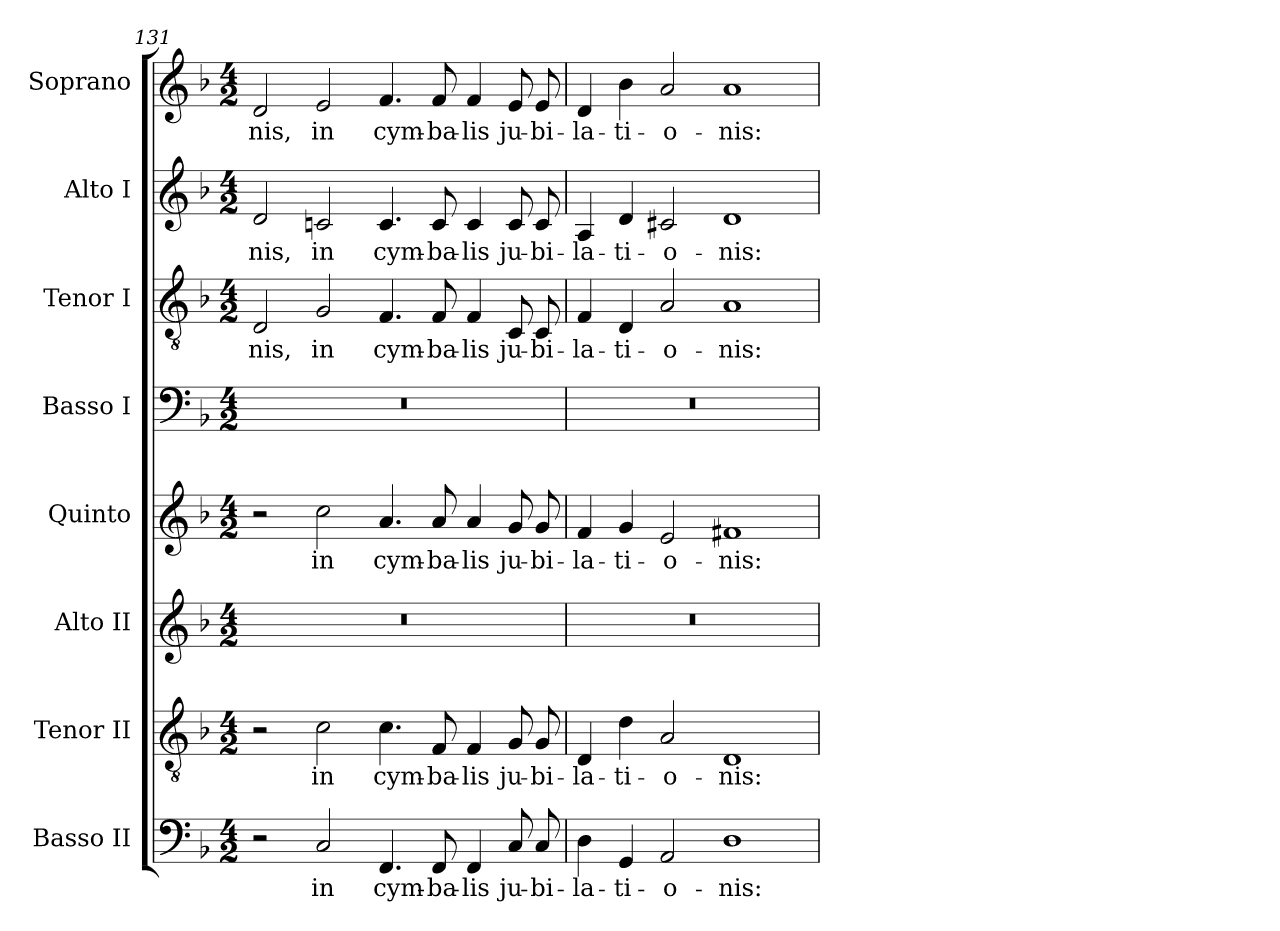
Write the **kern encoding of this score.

**kern	**text	**kern	**text	**kern	**kern	**text	**kern	**kern	**text	**kern	**text	**kern	**text
*part8	*part8	*part7	*part7	*part6	*part5	*part5	*part4	*part3	*part3	*part2	*part2	*part1	*part1
*staff8	*staff8	*staff7	*staff7	*staff6	*staff5	*staff5	*staff4	*staff3	*staff3	*staff2	*staff2	*staff1	*staff1
*I"Basso II	*	*I"Tenor II	*	*I"Alto II	*I"Quinto	*	*I"Basso I	*I"Tenor I	*	*I"Alto I	*	*I"Soprano	*
*I'B. 2	*	*I'T. 2	*	*I'A. 2	*I'Q.	*	*I'B. 1	*I'T. 1	*	*I'A. 1	*	*I'S.	*
*clefF4	*	*clefGv2	*	*clefG2	*clefG2	*	*clefF4	*clefGv2	*	*clefG2	*	*clefG2	*
*	*	*ITrd7c12	*	*	*	*	*	*ITrd7c12	*	*	*	*	*
*k[b-]	*	*k[b-]	*	*k[b-]	*k[b-]	*	*k[b-]	*k[b-]	*	*k[b-]	*	*k[b-]	*
*F:	*	*F:	*	*F:	*F:	*	*F:	*F:	*	*F:	*	*F:	*
*M4/2	*	*M4/2	*	*M4/2	*M4/2	*	*M4/2	*M4/2	*	*M4/2	*	*M4/2	*
=131	=131	=131	=131	=131	=131	=131	=131	=131	=131	=131	=131	=131	=131
!	!	!	!	!LO:N:vis=1	!	!	!LO:N:vis=1	!	!	!	!	!	!
!	!	!	!	!	!	!	!	!	!LO:LY:b:color=#000000	!	!	!	!
!	!	!	!	!	!	!	!	!	!	!	!LO:LY:b:color=#000000	!	!
!	!	!	!	!	!	!	!	!	!	!	!	!	!LO:LY:b:color=#000000
2r	.	2r	.	0r	2r	.	0r	2DDi/	-nis,	2di/	-nis,	2di/	-nis,
!	!LO:LY:b:color=#000000	!	!	!	!	!	!	!	!	!	!	!	!
!	!	!	!LO:LY:b:color=#000000	!	!	!	!	!	!	!	!	!	!
!	!	!	!	!	!	!LO:LY:b:color=#000000	!	!	!	!	!	!	!
!	!	!	!	!	!	!	!	!	!LO:LY:b:color=#000000	!	!	!	!
!	!	!	!	!	!	!	!	!	!	!	!LO:LY:b:color=#000000	!	!
!	!	!	!	!	!	!	!	!	!	!	!	!	!LO:LY:b:color=#000000
2Ci/	in	2Ci\	in	.	2cci\	in	.	2GGi/	in	2cni/	in	2ei/	in
!	!LO:LY:b:color=#000000	!	!	!	!	!	!	!	!	!	!	!	!
!	!	!	!LO:LY:b:color=#000000	!	!	!	!	!	!	!	!	!	!
!	!	!	!	!	!	!LO:LY:b:color=#000000	!	!	!	!	!	!	!
!	!	!	!	!	!	!	!	!	!LO:LY:b:color=#000000	!	!	!	!
!	!	!	!	!	!	!	!	!	!	!	!LO:LY:b:color=#000000	!	!
!	!	!	!	!	!	!	!	!	!	!	!	!	!LO:LY:b:color=#000000
4.FFi/	cym-	4.Ci\	cym-	.	4.ai/	cym-	.	4.FFi/	cym-	4.ci/	cym-	4.fi/	cym-
!	!LO:LY:b:color=#000000	!	!	!	!	!	!	!	!	!	!	!	!
!	!	!	!LO:LY:b:color=#000000	!	!	!	!	!	!	!	!	!	!
!	!	!	!	!	!	!LO:LY:b:color=#000000	!	!	!	!	!	!	!
!	!	!	!	!	!	!	!	!	!LO:LY:b:color=#000000	!	!	!	!
!	!	!	!	!	!	!	!	!	!	!	!LO:LY:b:color=#000000	!	!
!	!	!	!	!	!	!	!	!	!	!	!	!	!LO:LY:b:color=#000000
8FFi/	-ba-	8FFi/	-ba-	.	8ai/	-ba-	.	8FFi/	-ba-	8ci/	-ba-	8fi/	-ba-
!	!LO:LY:b:color=#000000	!	!	!	!	!	!	!	!	!	!	!	!
!	!	!	!LO:LY:b:color=#000000	!	!	!	!	!	!	!	!	!	!
!	!	!	!	!	!	!LO:LY:b:color=#000000	!	!	!	!	!	!	!
!	!	!	!	!	!	!	!	!	!LO:LY:b:color=#000000	!	!	!	!
!	!	!	!	!	!	!	!	!	!	!	!LO:LY:b:color=#000000	!	!
!	!	!	!	!	!	!	!	!	!	!	!	!	!LO:LY:b:color=#000000
4FFi/	-lis	4FFi/	-lis	.	4ai/	-lis	.	4FFi/	-lis	4ci/	-lis	4fi/	-lis
!	!LO:LY:b:color=#000000	!	!	!	!	!	!	!	!	!	!	!	!
!	!	!	!LO:LY:b:color=#000000	!	!	!	!	!	!	!	!	!	!
!	!	!	!	!	!	!LO:LY:b:color=#000000	!	!	!	!	!	!	!
!	!	!	!	!	!	!	!	!	!LO:LY:b:color=#000000	!	!	!	!
!	!	!	!	!	!	!	!	!	!	!	!LO:LY:b:color=#000000	!	!
!	!	!	!	!	!	!	!	!	!	!	!	!	!LO:LY:b:color=#000000
8Ci/	ju-	8GGi/	ju-	.	8gi/	ju-	.	8CCi/	ju-	8ci/	ju-	8ei/	ju-
!	!LO:LY:b:color=#000000	!	!	!	!	!	!	!	!	!	!	!	!
!	!	!	!LO:LY:b:color=#000000	!	!	!	!	!	!	!	!	!	!
!	!	!	!	!	!	!LO:LY:b:color=#000000	!	!	!	!	!	!	!
!	!	!	!	!	!	!	!	!	!LO:LY:b:color=#000000	!	!	!	!
!	!	!	!	!	!	!	!	!	!	!	!LO:LY:b:color=#000000	!	!
!	!	!	!	!	!	!	!	!	!	!	!	!	!LO:LY:b:color=#000000
8Ci/	-bi-	8GGi/	-bi-	.	8gi/	-bi-	.	8CCi/	-bi-	8ci/	-bi-	8ei/	-bi-
=132	=132	=132	=132	=132	=132	=132	=132	=132	=132	=132	=132	=132	=132
!	!LO:LY:b:color=#000000	!	!	!	!	!	!	!	!	!	!	!	!
!	!	!	!LO:LY:b:color=#000000	!LO:N:vis=1	!	!	!	!	!	!	!	!	!
!	!	!	!	!	!	!LO:LY:b:color=#000000	!LO:N:vis=1	!	!	!	!	!	!
!	!	!	!	!	!	!	!	!	!LO:LY:b:color=#000000	!	!	!	!
!	!	!	!	!	!	!	!	!	!	!	!LO:LY:b:color=#000000	!	!
!	!	!	!	!	!	!	!	!	!	!	!	!	!LO:LY:b:color=#000000
4Di\	-la-	4DDi/	-la-	0r	4fi/	-la-	0r	4FFi/	-la-	4Ai/	-la-	4di/	-la-
!	!LO:LY:b:color=#000000	!	!	!	!	!	!	!	!	!	!	!	!
!	!	!	!LO:LY:b:color=#000000	!	!	!	!	!	!	!	!	!	!
!	!	!	!	!	!	!LO:LY:b:color=#000000	!	!	!	!	!	!	!
!	!	!	!	!	!	!	!	!	!LO:LY:b:color=#000000	!	!	!	!
!	!	!	!	!	!	!	!	!	!	!	!LO:LY:b:color=#000000	!	!
!	!	!	!	!	!	!	!	!	!	!	!	!	!LO:LY:b:color=#000000
4GGi/	-ti-	4Di\	-ti-	.	4gi/	-ti-	.	4DDi/	-ti-	4di/	-ti-	4b-i\	-ti-
!	!LO:LY:b:color=#000000	!	!	!	!	!	!	!	!	!	!	!	!
!	!	!	!LO:LY:b:color=#000000	!	!	!	!	!	!	!	!	!	!
!	!	!	!	!	!	!LO:LY:b:color=#000000	!	!	!	!	!	!	!
!	!	!	!	!	!	!	!	!	!LO:LY:b:color=#000000	!	!	!	!
!	!	!	!	!	!	!	!	!	!	!	!LO:LY:b:color=#000000	!	!
!	!	!	!	!	!	!	!	!	!	!	!	!	!LO:LY:b:color=#000000
2AAi/	-o-	2AAi/	-o-	.	2ei/	-o-	.	2AAi/	-o-	2c#Xi/	-o-	2ai/	-o-
!	!LO:LY:b:color=#000000	!	!	!	!	!	!	!	!	!	!	!	!
!	!	!	!LO:LY:b:color=#000000	!	!	!	!	!	!	!	!	!	!
!	!	!	!	!	!	!LO:LY:b:color=#000000	!	!	!	!	!	!	!
!	!	!	!	!	!	!	!	!	!LO:LY:b:color=#000000	!	!	!	!
!	!	!	!	!	!	!	!	!	!	!	!LO:LY:b:color=#000000	!	!
!	!	!	!	!	!	!	!	!	!	!	!	!	!LO:LY:b:color=#000000
1Di	-nis:	1DDi	-nis:	.	1f#Xi	-nis:	.	1AAi	-nis:	1di	-nis:	1ai	-nis:
=	=	=	=	=	=	=	=	=	=	=	=	=	=
*-	*-	*-	*-	*-	*-	*-	*-	*-	*-	*-	*-	*-	*-
